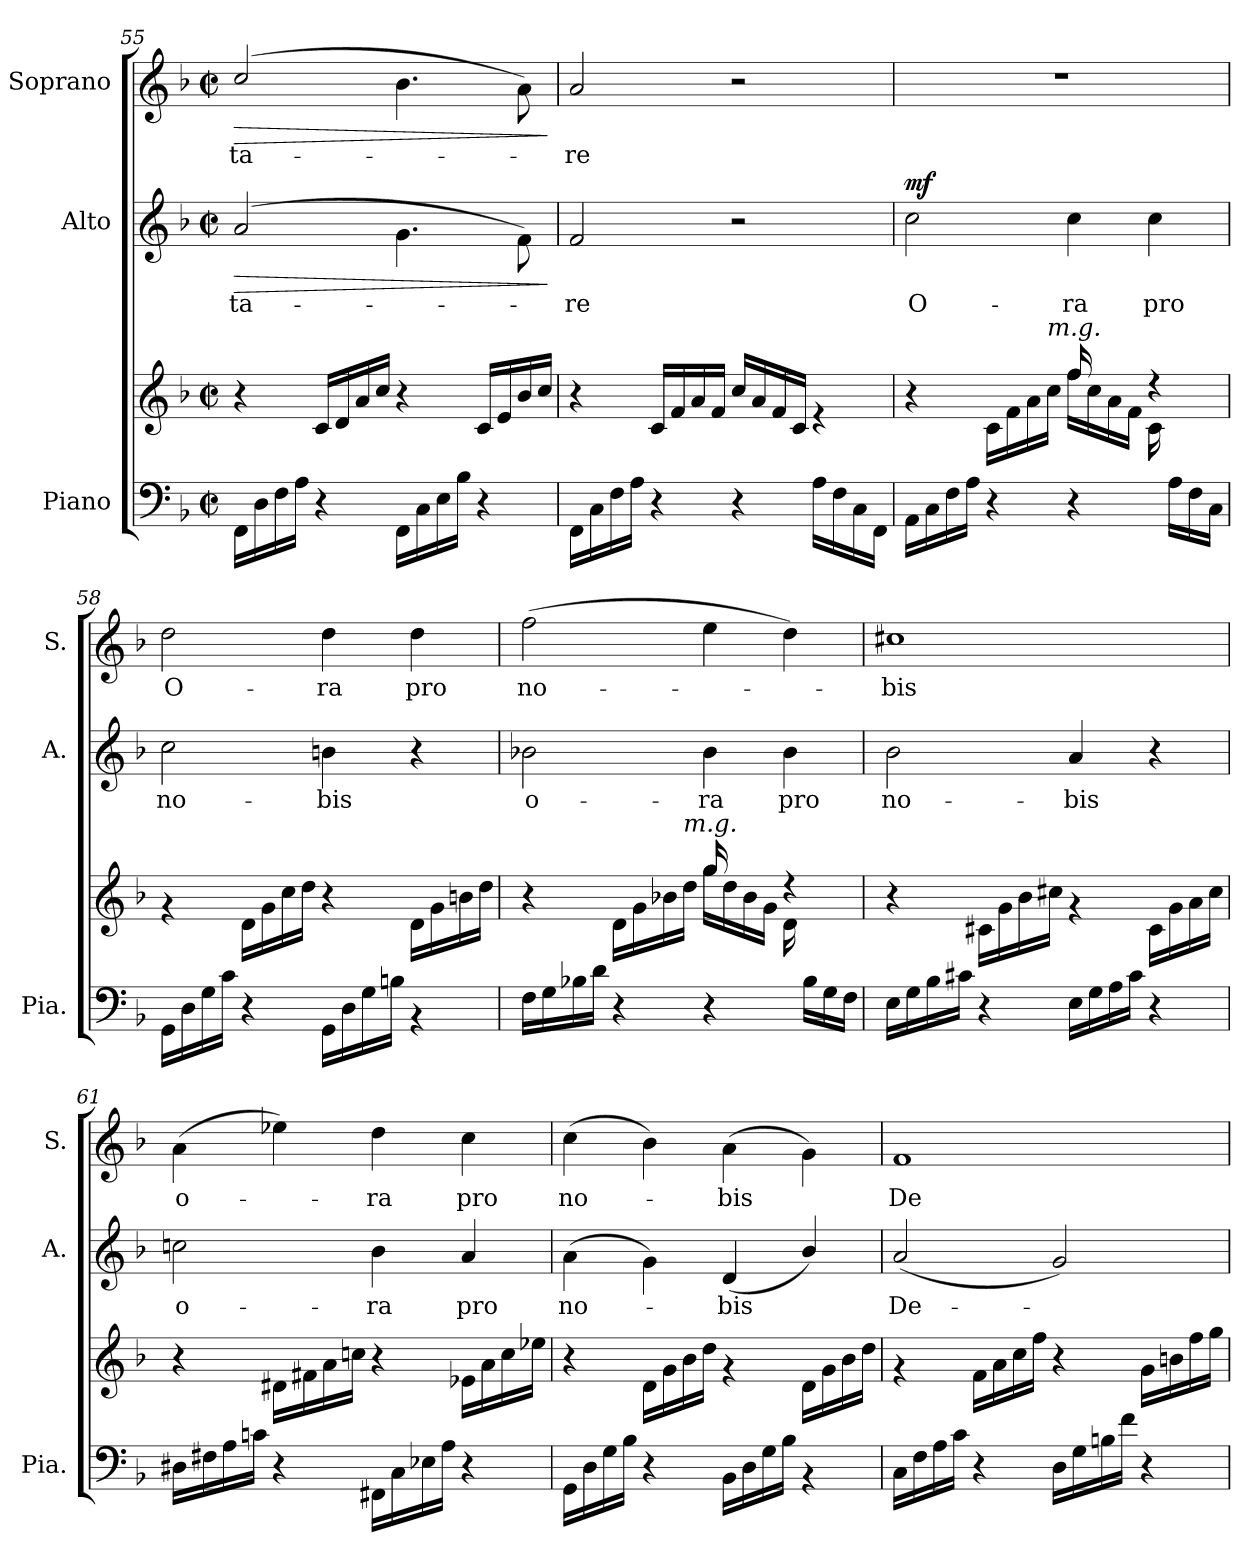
**kern	**kern	**kern	**text	**dynam	**kern	**text	**dynam
*part3	*part3	*part2	*part2	*part2	*part1	*part1	*part1
*staff4	*staff3	*staff2	*staff2	*staff2	*staff1	*staff1	*staff1
*I"Piano	*	*I"Alto	*	*	*I"Soprano	*	*
*I'Pia.	*	*I'A.	*	*	*I'S.	*	*
*clefF4	*clefG2	*clefG2	*	*	*clefG2	*	*
*k[b-]	*k[b-]	*k[b-]	*	*	*k[b-]	*	*
*M2/2	*M2/2	*M2/2	*	*	*M2/2	*	*
*met(c|)	*met(c|)	*met(c|)	*	*	*met(c|)	*	*
=55	=55	=55	=55	=55	=55	=55	=55
!	!	!	!LO:LY:b	!LO:HP:b	!	!LO:LY:b	!LO:HP:b
16FF\LL	4r	(>2a/	ta-	>	(>2cc/	ta-	>
16D\	.	.	.	.	.	.	.
16F\	.	.	.	.	.	.	.
16A\JJ	.	.	.	.	.	.	.
4r	16c/LL	.	.	.	.	.	.
.	16d/	.	.	.	.	.	.
.	16a/	.	.	.	.	.	.
.	16cc/JJ	.	.	.	.	.	.
16FF\LL	4r	4.g\	.	.	4.b-\	.	.
16C\	.	.	.	.	.	.	.
16E\	.	.	.	.	.	.	.
16B-\JJ	.	.	.	.	.	.	.
4r	16c/LL	.	.	.	.	.	.
.	16e/	.	.	.	.	.	.
.	16b-/	8f\)	.	.	8a\)	.	.
.	16cc/JJ	.	.	.	.	.	.
.	.	.	.	]	.	.	]
!!LO:LB:g=z
=56	=56	=56	=56	=56	=56	=56	=56
!	!	!	!LO:LY:b	!	!	!LO:LY:b	!
16FF\LL	4r	2f/	-re	.	2a/	-re	.
16C\	.	.	.	.	.	.	.
16F\	.	.	.	.	.	.	.
16A\JJ	.	.	.	.	.	.	.
4r	16c/LL	.	.	.	.	.	.
.	16f/	.	.	.	.	.	.
.	16a/	.	.	.	.	.	.
.	16f/JJ	.	.	.	.	.	.
4r	16cc/LL	2r	.	.	2r	.	.
.	16a/	.	.	.	.	.	.
.	16f/	.	.	.	.	.	.
.	16c/JJ	.	.	.	.	.	.
16A\LL	4re	.	.	.	.	.	.
16F\	.	.	.	.	.	.	.
16C\	.	.	.	.	.	.	.
16FF\JJ	.	.	.	.	.	.	.
=57	=57	=57	=57	=57	=57	=57	=57
*	*^	*	*	*	*	*	*
*	*	*^	*	*	*	*	*	*
!	!	!	!	!	!LO:LY:b	!LO:DY:a	!	!	!
16AA\LL	4r	2ryy	2.ryy	2cc\	O-	mf	1rdd	.	.
16C\	.	.	.	.	.	.	.	.	.
16F\	.	.	.	.	.	.	.	.	.
16A\JJ	.	.	.	.	.	.	.	.	.
4r	16c\LL	.	.	.	.	.	.	.	.
.	16f\	.	.	.	.	.	.	.	.
.	16a\	.	.	.	.	.	.	.	.
!	!LO:TX:a:i:t=m.g.	!	!	!	!	!	!	!	!
.	16cc\JJ	.	.	.	.	.	.	.	.
!	!	!	!	!	!LO:LY:b	!	!	!	!
4r	16ff\LL	16ff/	.	4cc\	-ra	.	.	.	.
.	16cc\	4..ryy	.	.	.	.	.	.	.
.	16a\	.	.	.	.	.	.	.	.
.	16f\JJ	.	.	.	.	.	.	.	.
!	!	!	!	!	!LO:LY:b	!	!	!	!
16ryy	4r	.	16c\	4cc\	pro	.	.	.	.
16A\LL	.	.	8.ryy	.	.	.	.	.	.
16F\	.	.	.	.	.	.	.	.	.
16C\JJ	.	.	.	.	.	.	.	.	.
*	*v	*v	*v	*	*	*	*	*	*
=58	=58	=58	=58	=58	=58	=58	=58
!	!	!	!LO:LY:b	!	!	!LO:LY:b	!
16GG\LL	4rg	2cc\	no-	.	2dd\	O-	.
16D\	.	.	.	.	.	.	.
16G\	.	.	.	.	.	.	.
16c\JJ	.	.	.	.	.	.	.
4r	16d\LL	.	.	.	.	.	.
.	16g\	.	.	.	.	.	.
.	16cc\	.	.	.	.	.	.
.	16dd\JJ	.	.	.	.	.	.
!	!	!	!LO:LY:b	!	!	!LO:LY:b	!
16GG\LL	4r	4bn\	-bis	.	4dd\	-ra	.
16D\	.	.	.	.	.	.	.
16G\	.	.	.	.	.	.	.
16Bn\JJ	.	.	.	.	.	.	.
!	!	!	!	!	!	!LO:LY:b	!
4rBB	16d\LL	4r	.	.	4dd\	pro	.
.	16g\	.	.	.	.	.	.
.	16bn\	.	.	.	.	.	.
.	16dd\JJ	.	.	.	.	.	.
!!LO:PB:g=z
=59	=59	=59	=59	=59	=59	=59	=59
*	*^	*	*	*	*	*	*
*	*	*^	*	*	*	*	*	*
!	!	!	!	!	!LO:LY:b	!	!	!LO:LY:b	!
16F\LL	4r	2ryy	2.ryy	2b-X\	o-	.	(>2ff\	no-	.
16G\	.	.	.	.	.	.	.	.	.
16B-X\	.	.	.	.	.	.	.	.	.
16d\JJ	.	.	.	.	.	.	.	.	.
4r	16d\LL	.	.	.	.	.	.	.	.
.	16g\	.	.	.	.	.	.	.	.
.	16b-X\	.	.	.	.	.	.	.	.
!	!LO:TX:a:i:t=m.g.	!	!	!	!	!	!	!	!
.	16dd\JJ	.	.	.	.	.	.	.	.
!	!	!	!	!	!LO:LY:b	!	!	!	!
4r	16gg\LL	16gg/	.	4b-\	-ra	.	4ee\	.	.
.	16dd\	4..ryy	.	.	.	.	.	.	.
.	16b-\	.	.	.	.	.	.	.	.
.	16g\JJ	.	.	.	.	.	.	.	.
!	!	!	!	!	!LO:LY:b	!	!	!	!
16ryy	4r	.	16d\	4b-\	pro	.	4dd\)	.	.
16B-\LL	.	.	8.ryy	.	.	.	.	.	.
16G\	.	.	.	.	.	.	.	.	.
16F\JJ	.	.	.	.	.	.	.	.	.
*	*v	*v	*v	*	*	*	*	*	*
=60	=60	=60	=60	=60	=60	=60	=60
!	!	!	!LO:LY:b	!	!	!LO:LY:b	!
16E\LL	4r	2b-\	no-	.	1cc#X	-bis	.
16G\	.	.	.	.	.	.	.
16B-\	.	.	.	.	.	.	.
16c#X\JJ	.	.	.	.	.	.	.
4r	16c#X\LL	.	.	.	.	.	.
.	16g\	.	.	.	.	.	.
.	16b-\	.	.	.	.	.	.
.	16cc#X\JJ	.	.	.	.	.	.
!	!	!	!LO:LY:b	!	!	!	!
16E\LL	4rg	4a/	-bis	.	.	.	.
16G\	.	.	.	.	.	.	.
16A\	.	.	.	.	.	.	.
16c#\JJ	.	.	.	.	.	.	.
4r	16c#\LL	4r	.	.	.	.	.
.	16g\	.	.	.	.	.	.
.	16a\	.	.	.	.	.	.
.	16cc#\JJ	.	.	.	.	.	.
!!LO:LB:g=z
=61	=61	=61	=61	=61	=61	=61	=61
!	!	!	!LO:LY:b	!	!	!LO:LY:b	!
16D#X\LL	4r	2ccn\	o-	.	(>4a\	o-	.
16F#X\	.	.	.	.	.	.	.
16A\	.	.	.	.	.	.	.
16cn\JJ	.	.	.	.	.	.	.
4r	16d#X\LL	.	.	.	4ee-X\)	.	.
.	16f#X\	.	.	.	.	.	.
.	16a\	.	.	.	.	.	.
.	16ccn\JJ	.	.	.	.	.	.
!	!	!	!LO:LY:b	!	!	!LO:LY:b	!
16FF#X\LL	4r	4b-\	-ra	.	4dd\	-ra	.
16C\	.	.	.	.	.	.	.
16E-X\	.	.	.	.	.	.	.
16A\JJ	.	.	.	.	.	.	.
!	!	!	!LO:LY:b	!	!	!LO:LY:b	!
4r	16e-X\LL	4a/	pro	.	4cc\	pro	.
.	16a\	.	.	.	.	.	.
.	16cc\	.	.	.	.	.	.
.	16ee-X\JJ	.	.	.	.	.	.
=62	=62	=62	=62	=62	=62	=62	=62
!	!	!	!LO:LY:b	!	!	!LO:LY:b	!
16GG\LL	4r	(>4a\	no-	.	(>4cc\	no-	.
16D\	.	.	.	.	.	.	.
16G\	.	.	.	.	.	.	.
16B-\JJ	.	.	.	.	.	.	.
4r	16d\LL	4g\)	.	.	4b-\)	.	.
.	16g\	.	.	.	.	.	.
.	16b-\	.	.	.	.	.	.
.	16dd\JJ	.	.	.	.	.	.
!	!	!	!LO:LY:b	!	!	!LO:LY:b	!
16BB-\LL	4rg	(<4d/	-bis	.	(>4a\	-bis	.
16D\	.	.	.	.	.	.	.
16G\	.	.	.	.	.	.	.
16B-\JJ	.	.	.	.	.	.	.
4rBB	16d\LL	4b-/)	.	.	4g\)	.	.
.	16g\	.	.	.	.	.	.
.	16b-\	.	.	.	.	.	.
.	16dd\JJ	.	.	.	.	.	.
!!LO:LB:g=z
=63	=63	=63	=63	=63	=63	=63	=63
!	!	!	!LO:LY:b	!	!	!LO:LY:b	!
16C\LL	4rg	(<2a/	De-	.	1f	De-	.
16F\	.	.	.	.	.	.	.
16A\	.	.	.	.	.	.	.
16c\JJ	.	.	.	.	.	.	.
4r	16f\LL	.	.	.	.	.	.
.	16a\	.	.	.	.	.	.
.	16cc\	.	.	.	.	.	.
.	16ff\JJ	.	.	.	.	.	.
16D\LL	4r	2g/)	.	.	.	.	.
16G\	.	.	.	.	.	.	.
16Bn\	.	.	.	.	.	.	.
16f\JJ	.	.	.	.	.	.	.
4r	16g\LL	.	.	.	.	.	.
.	16bn\	.	.	.	.	.	.
.	16ff\	.	.	.	.	.	.
.	16gg\JJ	.	.	.	.	.	.
=	=	=	=	=	=	=	=
*-	*-	*-	*-	*-	*-	*-	*-
